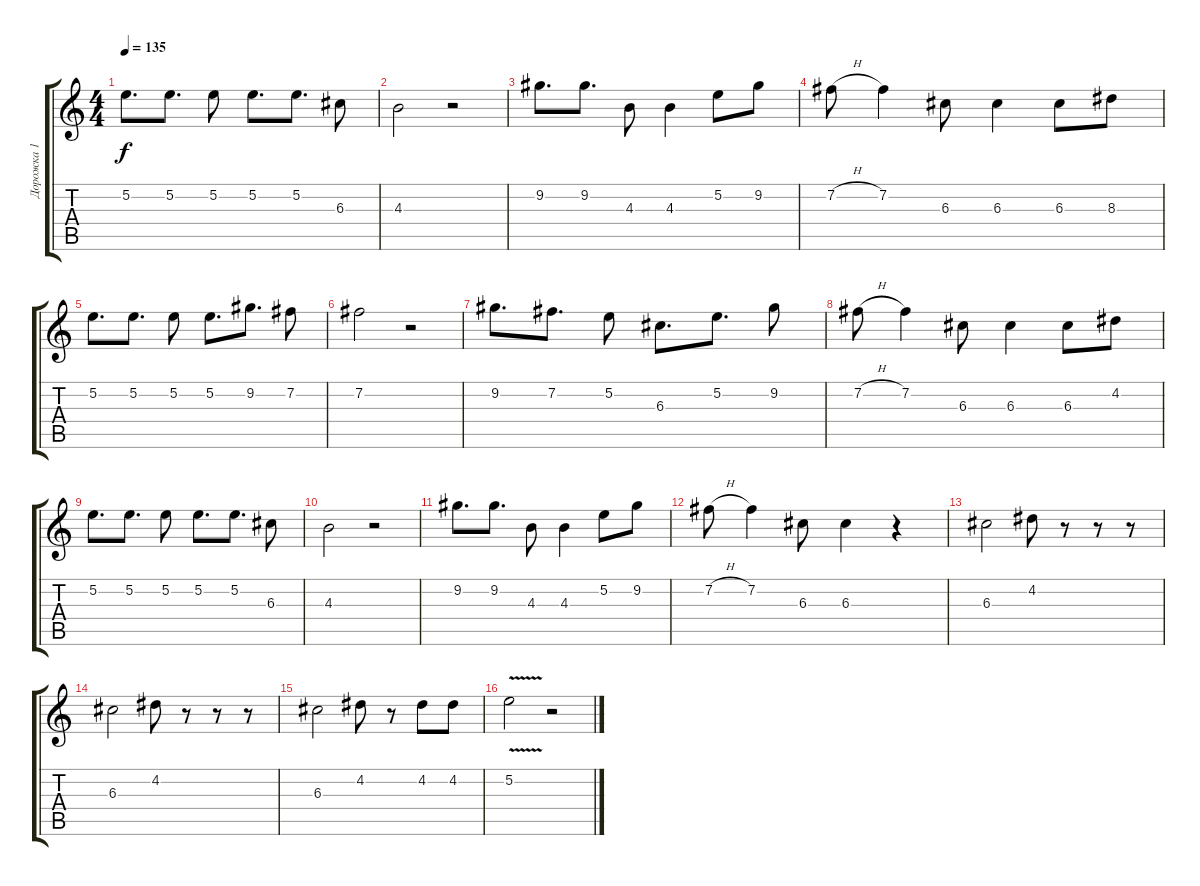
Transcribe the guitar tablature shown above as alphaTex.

\track ("Дорожка 1" "Дорожка 1") {instrument electricguitarjazz}
\staff {score tabs}
\tuning (E4 B3 G3 D3 A2 E2) {hide}
\ts (4 4)
\tempo 135
\clef g2
\ks c
5.2.8{d dy f} 5.2.8{d} 5.2.8 5.2.8{d} 5.2.8{d} 6.3.8 |
4.3.2 r.2 |
9.2.8{d} 9.2.8{d} 4.3.8 4.3.4 5.2.8 9.2.8 |
7.2{h}.8 7.2.4 6.3.8 6.3.4 6.3.8 8.3.8 |
5.2.8{d} 5.2.8{d} 5.2.8 5.2.8{d} 9.2.8{d} 7.2.8 |
7.2.2 r.2 |
9.2.8{d} 7.2.8{d} 5.2.8 6.3.8{d} 5.2.8{d} 9.2.8 |
7.2{h}.8 7.2.4 6.3.8 6.3.4 6.3.8 4.2.8 |
5.2.8{d} 5.2.8{d} 5.2.8 5.2.8{d} 5.2.8{d} 6.3.8 |
4.3.2 r.2 |
9.2.8{d} 9.2.8{d} 4.3.8 4.3.4 5.2.8 9.2.8 |
7.2{h}.8 7.2.4 6.3.8 6.3.4 r.4 |
6.3.2 4.2.8 r.8 r.8 r.8 |
6.3.2 4.2.8 r.8 r.8 r.8 |
6.3.2 4.2.8 r.8 4.2.8 4.2.8 |
5.2{v}.2 r.2
